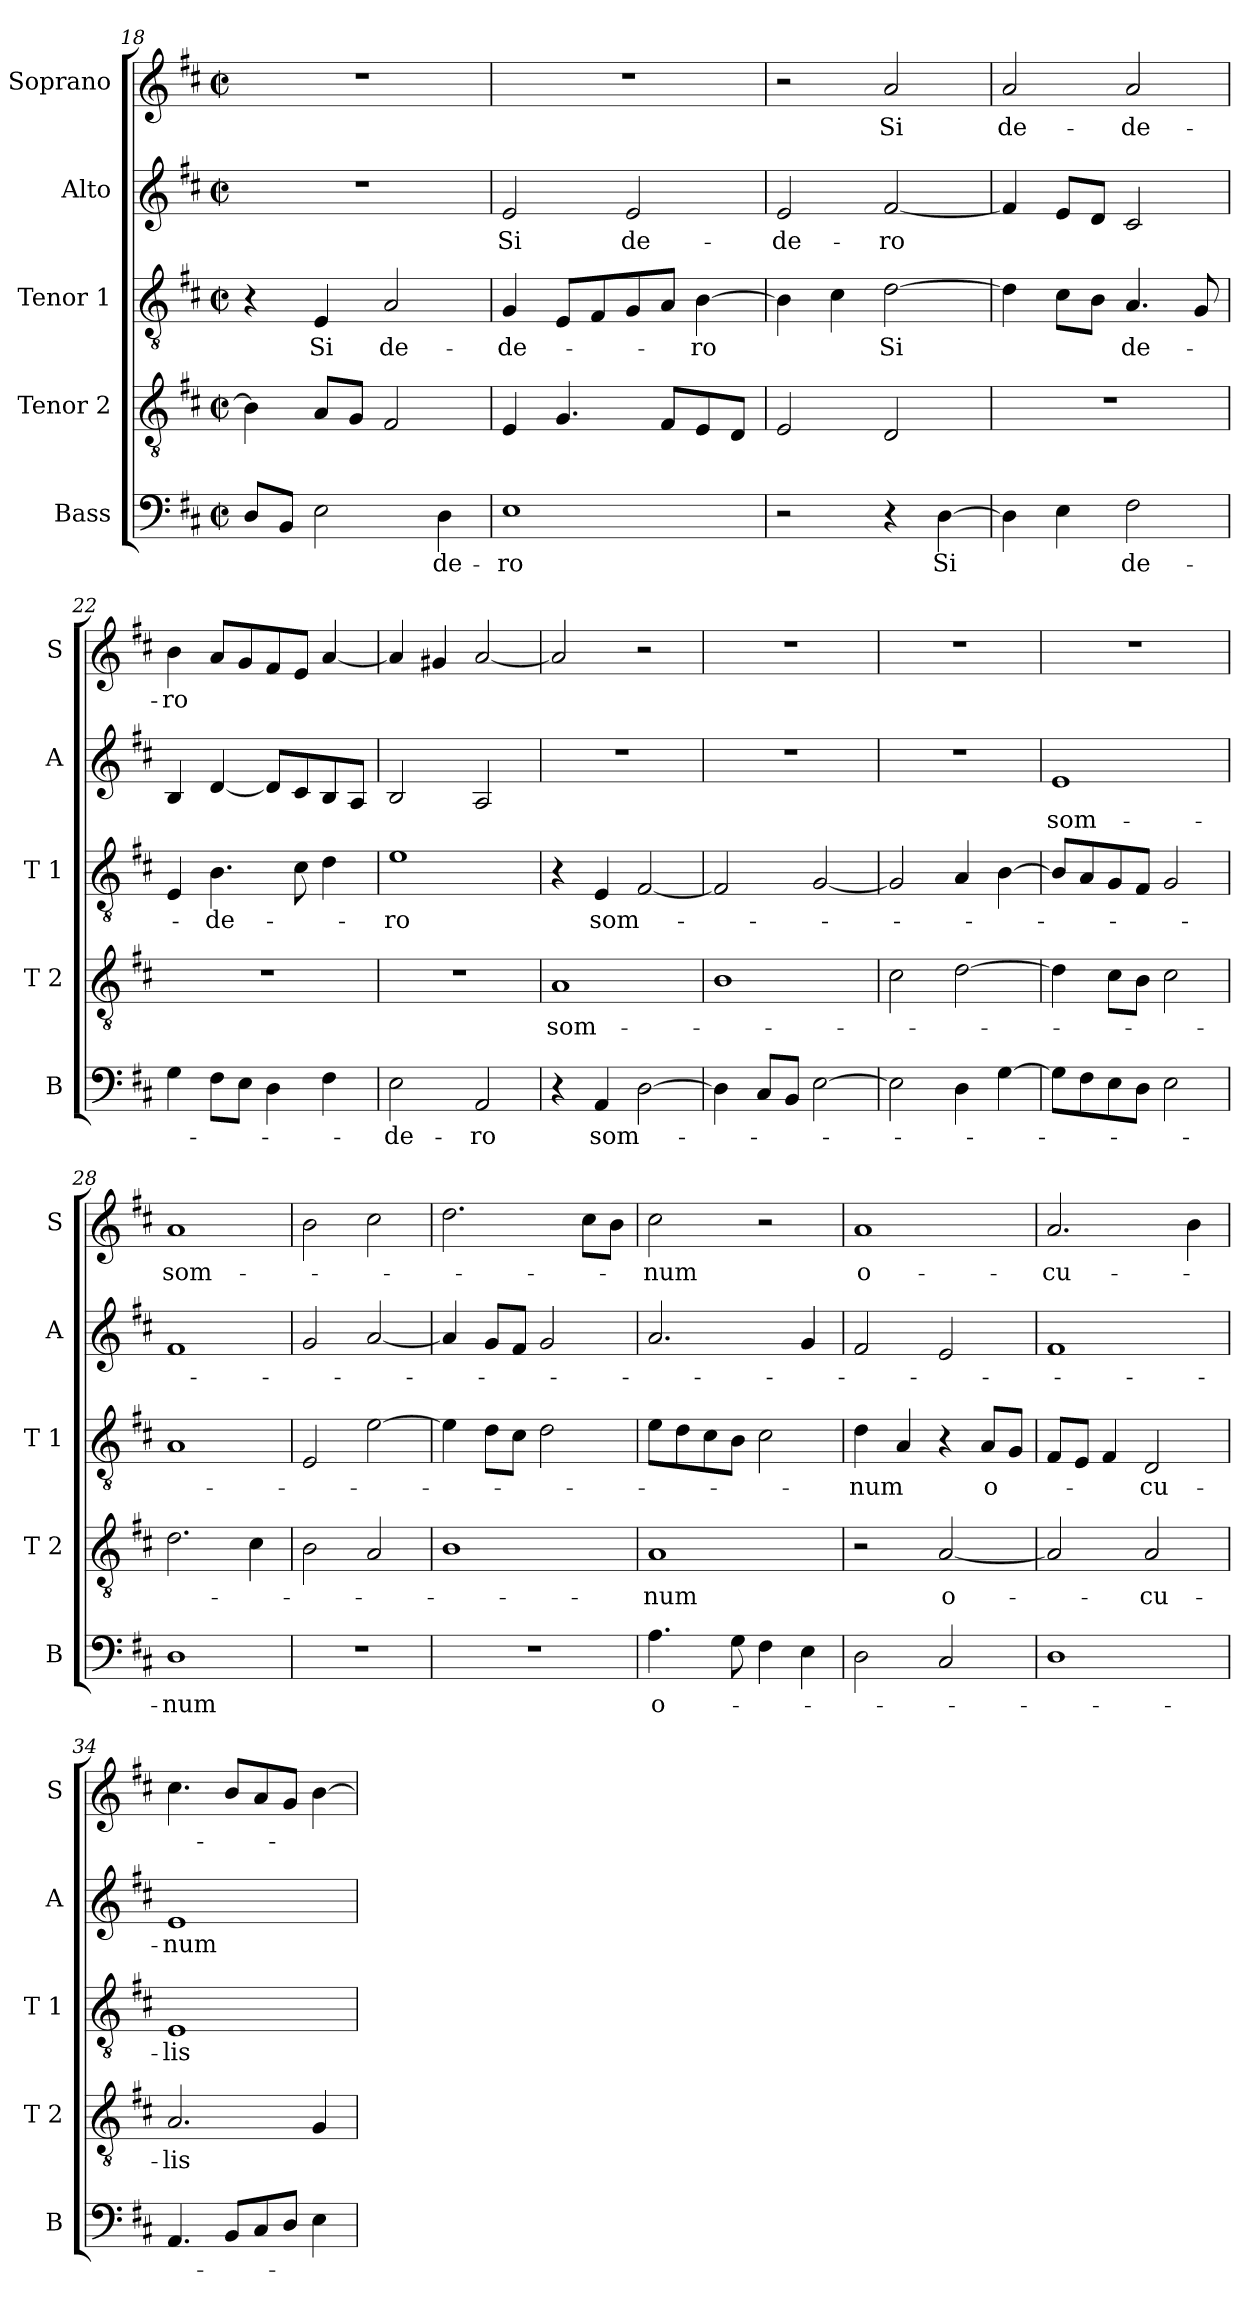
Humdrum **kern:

**kern	**text	**kern	**text	**kern	**text	**kern	**text	**kern	**text
*part5	*part5	*part4	*part4	*part3	*part3	*part2	*part2	*part1	*part1
*staff5	*staff5	*staff4	*staff4	*staff3	*staff3	*staff2	*staff2	*staff1	*staff1
*I"Bass	*	*I"Tenor 2	*	*I"Tenor 1	*	*I"Alto	*	*I"Soprano	*
*I'B	*	*I'T 2	*	*I'T 1	*	*I'A	*	*I'S	*
*clefF4	*	*clefGv2	*	*clefGv2	*	*clefG2	*	*clefG2	*
*k[f#c#]	*	*k[f#c#]	*	*k[f#c#]	*	*k[f#c#]	*	*k[f#c#]	*
*D:	*	*D:	*	*D:	*	*D:	*	*D:	*
*M2/2	*	*M2/2	*	*M2/2	*	*M2/2	*	*M2/2	*
*met(c|)	*	*met(c|)	*	*met(c|)	*	*met(c|)	*	*met(c|)	*
=18	=18	=18	=18	=18	=18	=18	=18	=18	=18
8D/L	.	4B\]	.	4r	.	1r	.	1r	.
8BB/J	.	.	.	.	.	.	.	.	.
!	!	!	!	!	!LO:LY:b	!	!	!	!
2E\	.	8A/L	.	4E/	Si	.	.	.	.
.	.	8G/J	.	.	.	.	.	.	.
!	!	!	!	!	!LO:LY:b	!	!	!	!
.	.	2F#/	.	2A/	de-	.	.	.	.
!	!LO:LY:b	!	!	!	!	!	!	!	!
4D\	-de-	.	.	.	.	.	.	.	.
=19	=19	=19	=19	=19	=19	=19	=19	=19	=19
!	!LO:LY:b	!	!	!	!LO:LY:b	!	!LO:LY:b	!	!
1E	-ro	4E/	.	4G/	-de-	2e/	Si	1r	.
.	.	4.G/	.	8E/L	.	.	.	.	.
.	.	.	.	8F#/	.	.	.	.	.
!	!	!	!	!	!	!	!LO:LY:b	!	!
.	.	.	.	8G/	.	2e/	de-	.	.
.	.	8F#/L	.	8A/J	.	.	.	.	.
!	!	!	!	!	!LO:LY:b	!	!	!	!
.	.	8E/	.	[4B\	-ro	.	.	.	.
.	.	8D/J	.	.	.	.	.	.	.
=20	=20	=20	=20	=20	=20	=20	=20	=20	=20
!	!	!	!	!	!	!	!LO:LY:b	!	!
2r	.	2E/	.	4B\]	.	2e/	-de-	2r	.
.	.	.	.	4c#\	.	.	.	.	.
!	!	!	!	!	!LO:LY:b	!	!LO:LY:b	!	!LO:LY:b
4r	.	2D/	.	[2d\	Si	[2f#/	-ro	2a/	Si
!	!LO:LY:b	!	!	!	!	!	!	!	!
[4D\	Si	.	.	.	.	.	.	.	.
=21	=21	=21	=21	=21	=21	=21	=21	=21	=21
!	!	!	!	!	!	!	!	!	!LO:LY:b
4D\]	.	1r	.	4d\]	.	4f#/]	.	2a/	de-
4E\	.	.	.	8c#\L	.	8e/L	.	.	.
.	.	.	.	8B\J	.	8d/J	.	.	.
!	!LO:LY:b	!	!	!	!LO:LY:b	!	!	!	!LO:LY:b
2F#\	de-	.	.	4.A/	de-	2c#/	.	2a/	-de-
.	.	.	.	8G/	.	.	.	.	.
=22	=22	=22	=22	=22	=22	=22	=22	=22	=22
!	!	!	!	!	!	!	!	!	!LO:LY:b
4G\	.	1r	.	4E/	.	4B/	.	4b\	-ro
!	!	!	!	!	!LO:LY:b	!	!	!	!
8F#\L	.	.	.	4.B\	-de-	[4d/	.	8a/L	.
8E\J	.	.	.	.	.	.	.	8g/	.
4D\	.	.	.	.	.	8d/L]	.	8f#/	.
.	.	.	.	8c#\	.	8c#/	.	8e/J	.
4F#\	.	.	.	4d\	.	8B/	.	[4a/	.
.	.	.	.	.	.	8A/J	.	.	.
!!LO:PB:g=z
=23	=23	=23	=23	=23	=23	=23	=23	=23	=23
!	!LO:LY:b	!	!	!	!LO:LY:b	!	!	!	!
2E\	-de-	1r	.	1e	-ro	2B/	.	4a/]	.
.	.	.	.	.	.	.	.	4g#X/	.
!	!LO:LY:b	!	!	!	!	!	!	!	!
2AA/	-ro	.	.	.	.	2A/	.	[2a/	.
=24	=24	=24	=24	=24	=24	=24	=24	=24	=24
!	!	!	!LO:LY:b	!	!	!	!	!	!
4r	.	1A	som-	4r	.	1r	.	2a/]	.
!	!LO:LY:b	!	!	!	!LO:LY:b	!	!	!	!
4AA/	som-	.	.	4E/	som-	.	.	.	.
[2D\	.	.	.	[2F#/	.	.	.	2r	.
=25	=25	=25	=25	=25	=25	=25	=25	=25	=25
4D\]	.	1B	.	2F#/]	.	1r	.	1r	.
8C#/L	.	.	.	.	.	.	.	.	.
8BB/J	.	.	.	.	.	.	.	.	.
[2E\	.	.	.	[2G/	.	.	.	.	.
=26	=26	=26	=26	=26	=26	=26	=26	=26	=26
2E\]	.	2c#\	.	2G/]	.	1r	.	1r	.
4D\	.	[2d\	.	4A/	.	.	.	.	.
[4G\	.	.	.	[4B\	.	.	.	.	.
=27	=27	=27	=27	=27	=27	=27	=27	=27	=27
!	!	!	!	!	!	!	!LO:LY:b	!	!
8G\L]	.	4d\]	.	8B/L]	.	1e	som-	1r	.
8F#\	.	.	.	8A/	.	.	.	.	.
8E\	.	8c#\L	.	8G/	.	.	.	.	.
8D\J	.	8B\J	.	8F#/J	.	.	.	.	.
2E\	.	2c#\	.	2G/	.	.	.	.	.
=28	=28	=28	=28	=28	=28	=28	=28	=28	=28
!	!LO:LY:b	!	!	!	!	!	!	!	!LO:LY:b
1D	-num	2.d\	.	1A	.	1f#	.	1a	som-
.	.	4c#\	.	.	.	.	.	.	.
=29	=29	=29	=29	=29	=29	=29	=29	=29	=29
1r	.	2B\	.	2E/	.	2g/	.	2b\	.
.	.	2A/	.	[2e\	.	[2a/	.	2cc#\	.
!!LO:LB:g=z
=30	=30	=30	=30	=30	=30	=30	=30	=30	=30
1r	.	1B	.	4e\]	.	4a/]	.	2.dd\	.
.	.	.	.	8d\L	.	8g/L	.	.	.
.	.	.	.	8c#\J	.	8f#/J	.	.	.
.	.	.	.	2d\	.	2g/	.	.	.
.	.	.	.	.	.	.	.	8cc#\L	.
.	.	.	.	.	.	.	.	8b\J	.
=31	=31	=31	=31	=31	=31	=31	=31	=31	=31
!	!LO:LY:b	!	!LO:LY:b	!	!	!	!	!	!LO:LY:b
4.A\	o-	1A	-num	8e\L	.	2.a/	.	2cc#\	-num
.	.	.	.	8d\	.	.	.	.	.
.	.	.	.	8c#\	.	.	.	.	.
8G\	.	.	.	8B\J	.	.	.	.	.
4F#\	.	.	.	2c#\	.	.	.	2r	.
4E\	.	.	.	.	.	4g/	.	.	.
=32	=32	=32	=32	=32	=32	=32	=32	=32	=32
!	!	!	!	!	!LO:LY:b	!	!	!	!LO:LY:b
2D\	.	2r	.	4d\	-num	2f#/	.	1a	o-
.	.	.	.	4A/	.	.	.	.	.
!	!	!	!LO:LY:b	!	!	!	!	!	!
2C#/	.	[2A/	o-	4r	.	2e/	.	.	.
!	!	!	!	!	!LO:LY:b	!	!	!	!
.	.	.	.	8A/L	o-	.	.	.	.
.	.	.	.	8G/J	.	.	.	.	.
=33	=33	=33	=33	=33	=33	=33	=33	=33	=33
!	!	!	!	!	!	!	!	!	!LO:LY:b
1D	.	2A/]	.	8F#/L	.	1f#	.	2.a/	-cu-
.	.	.	.	8E/J	.	.	.	.	.
.	.	.	.	4F#/	.	.	.	.	.
!	!	!	!LO:LY:b	!	!LO:LY:b	!	!	!	!
.	.	2A/	-cu-	2D/	-cu-	.	.	.	.
.	.	.	.	.	.	.	.	4b\	.
=34	=34	=34	=34	=34	=34	=34	=34	=34	=34
!	!	!	!LO:LY:b	!	!LO:LY:b	!	!LO:LY:b	!	!
4.AA/	.	2.A/	-lis	1E	-lis	1e	-num	4.cc#\	.
8BB/L	.	.	.	.	.	.	.	8b/L	.
8C#/	.	.	.	.	.	.	.	8a/	.
8D/J	.	.	.	.	.	.	.	8g/J	.
4E\	.	4G/	.	.	.	.	.	[4b\	.
=	=	=	=	=	=	=	=	=	=
*-	*-	*-	*-	*-	*-	*-	*-	*-	*-
